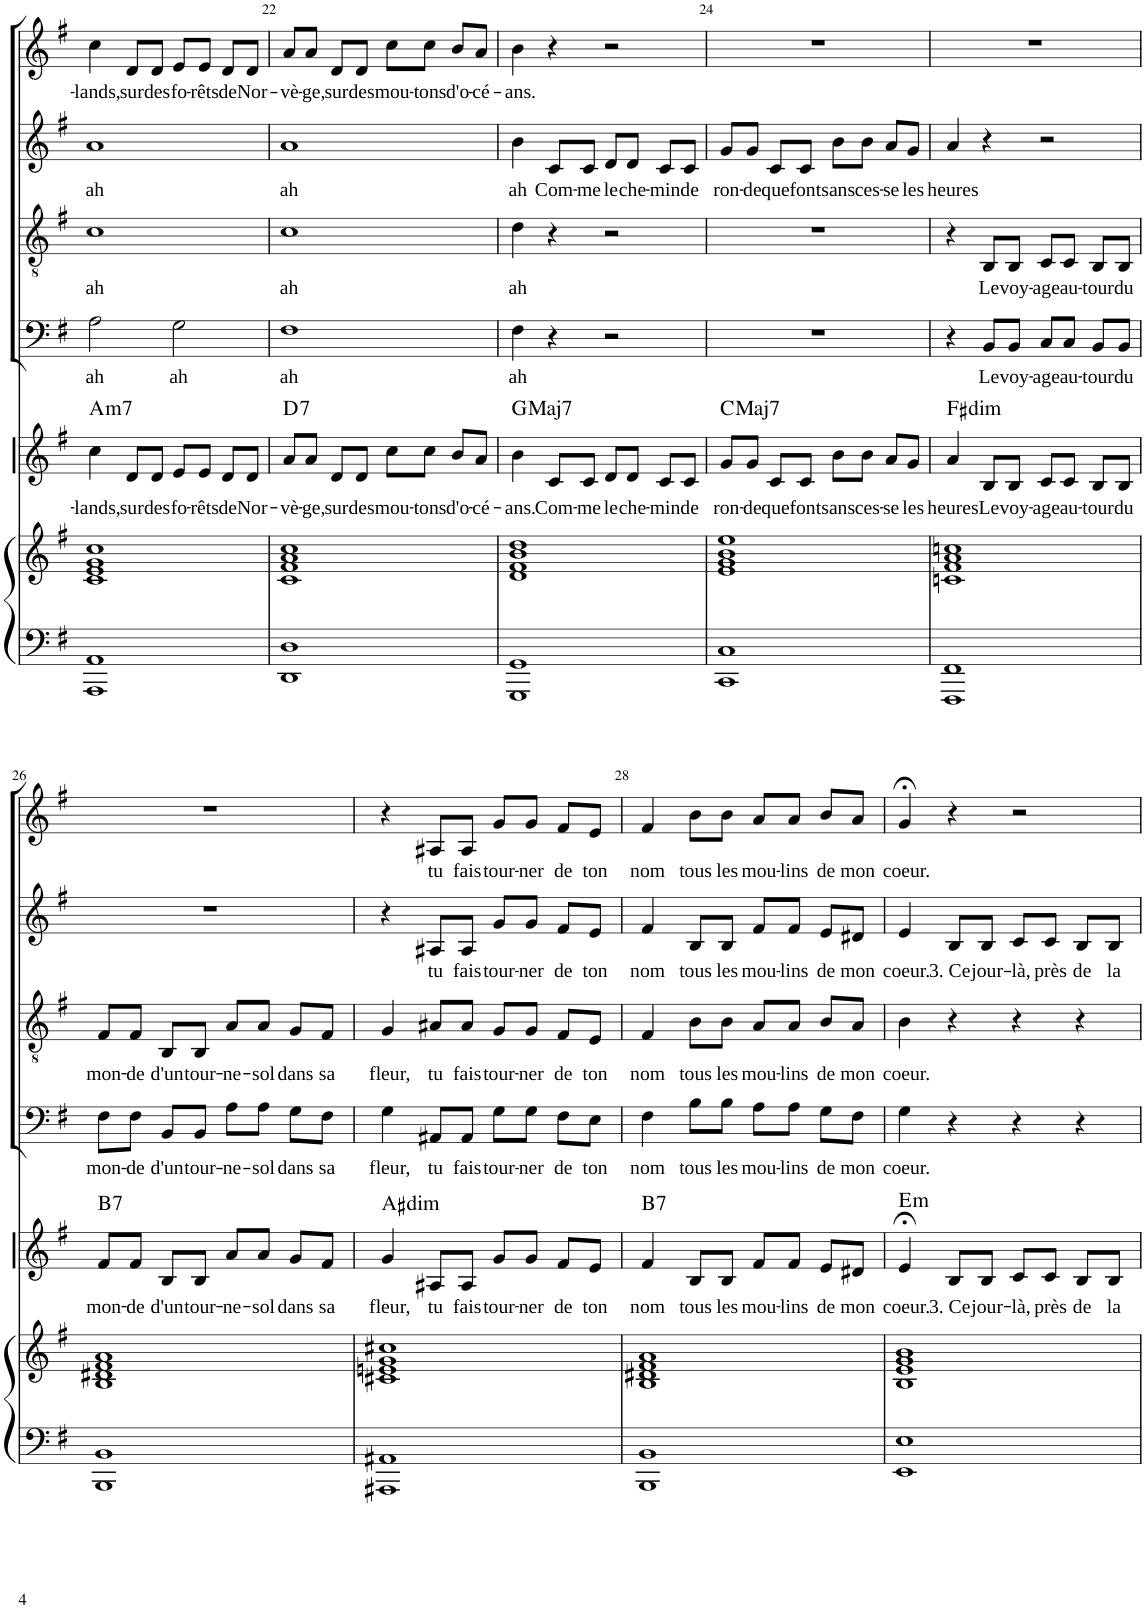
**kern	**kern	**kern	**text	**harte	**kern	**text	**kern	**text	**kern	**text	**kern	**text
*part6	*part6	*part5	*part5	*part5	*part4	*part4	*part3	*part3	*part2	*part2	*part1	*part1
*staff7	*staff6	*staff5	*staff5	*	*staff4	*staff4	*staff3	*staff3	*staff2	*staff2	*staff1	*staff1
*I"Piano	*	*I"Voix	*	*	*I"Bass	*	*I"Ténor	*	*I"Alto	*	*I"Soprano	*
*I'Pno	*	*	*	*	*	*	*	*	*	*	*	*
!!LO:PB:g=z
*clefF4	*clefG2	*clefG2	*	*	*clefF4	*	*clefGv2	*	*clefG2	*	*clefG2	*
*k[f#]	*k[f#]	*k[f#]	*	*	*k[f#]	*	*k[f#]	*	*k[f#]	*	*k[f#]	*
*M4/4	*M4/4	*M4/4	*	*	*M4/4	*	*M4/4	*	*M4/4	*	*M4/4	*
=21	=21	=21	=21	=21	=21	=21	=21	=21	=21	=21	=21	=21
!	!	!	!LO:LY:b	!LO:H:kt=m7	!	!LO:LY:b	!	!LO:LY:b	!	!LO:LY:b	!	!LO:LY:b
1AAA 1AA	1c 1e 1g 1cc	4cc\	-lands,	A:min7	2A\	ah	1c	ah	1a	ah	4cc\	-lands,
!	!	!	!LO:LY:b	!	!	!	!	!	!	!	!	!LO:LY:b
.	.	8d/L	sur	.	.	.	.	.	.	.	8d/L	sur
!	!	!	!LO:LY:b	!	!	!	!	!	!	!	!	!LO:LY:b
.	.	8d/J	des	.	.	.	.	.	.	.	8d/J	des
!	!	!	!LO:LY:b	!	!	!LO:LY:b	!	!	!	!	!	!LO:LY:b
.	.	8e/L	fo-	.	2G\	ah	.	.	.	.	8e/L	fo-
!	!	!	!LO:LY:b	!	!	!	!	!	!	!	!	!LO:LY:b
.	.	8e/J	-rêts	.	.	.	.	.	.	.	8e/J	-rêts
!	!	!	!LO:LY:b	!	!	!	!	!	!	!	!	!LO:LY:b
.	.	8d/L	de	.	.	.	.	.	.	.	8d/L	de
!	!	!	!LO:LY:b	!	!	!	!	!	!	!	!	!LO:LY:b
.	.	8d/J	Nor-	.	.	.	.	.	.	.	8d/J	Nor-
=22	=22	=22	=22	=22	=22	=22	=22	=22	=22	=22	=22	=22
!	!	!	!LO:LY:b	!LO:H:kt=7	!	!LO:LY:b	!	!LO:LY:b	!	!LO:LY:b	!	!LO:LY:b
1DD 1D	1c 1f# 1a 1cc	8a/L	-vè-	D:7	1F#	ah	1c	ah	1a	ah	8a/L	-vè-
!	!	!	!LO:LY:b	!	!	!	!	!	!	!	!	!LO:LY:b
.	.	8a/J	-ge,	.	.	.	.	.	.	.	8a/J	-ge,
!	!	!	!LO:LY:b	!	!	!	!	!	!	!	!	!LO:LY:b
.	.	8d/L	sur	.	.	.	.	.	.	.	8d/L	sur
!	!	!	!LO:LY:b	!	!	!	!	!	!	!	!	!LO:LY:b
.	.	8d/J	des	.	.	.	.	.	.	.	8d/J	des
!	!	!	!LO:LY:b	!	!	!	!	!	!	!	!	!LO:LY:b
.	.	8cc\L	mou-	.	.	.	.	.	.	.	8cc\L	mou-
!	!	!	!LO:LY:b	!	!	!	!	!	!	!	!	!LO:LY:b
.	.	8cc\J	-tons	.	.	.	.	.	.	.	8cc\J	-tons
!	!	!	!LO:LY:b	!	!	!	!	!	!	!	!	!LO:LY:b
.	.	8b/L	d'o-	.	.	.	.	.	.	.	8b/L	d'o-
!	!	!	!LO:LY:b	!	!	!	!	!	!	!	!	!LO:LY:b
.	.	8a/J	-cé-	.	.	.	.	.	.	.	8a/J	-cé-
=23	=23	=23	=23	=23	=23	=23	=23	=23	=23	=23	=23	=23
!	!	!	!LO:LY:b	!LO:H:kt=Maj7	!	!LO:LY:b	!	!LO:LY:b	!	!LO:LY:b	!	!LO:LY:b
1GGG 1GG	1d 1f# 1b 1dd	4b\	-ans.	G:maj7	4F#\	ah	4d\	ah	4b\	ah	4b\	-ans.
!	!	!	!LO:LY:b	!	!	!	!	!	!	!LO:LY:b	!	!
.	.	8c/L	Com-	.	4r	.	4r	.	8c/L	Com-	4r	.
!	!	!	!LO:LY:b	!	!	!	!	!	!	!LO:LY:b	!	!
.	.	8c/J	-me	.	.	.	.	.	8c/J	-me	.	.
!	!	!	!LO:LY:b	!	!	!	!	!	!	!LO:LY:b	!	!
.	.	8d/L	le	.	2r	.	2r	.	8d/L	le	2r	.
!	!	!	!LO:LY:b	!	!	!	!	!	!	!LO:LY:b	!	!
.	.	8d/J	che-	.	.	.	.	.	8d/J	che-	.	.
!	!	!	!LO:LY:b	!	!	!	!	!	!	!LO:LY:b	!	!
.	.	8c/L	-min	.	.	.	.	.	8c/L	-min	.	.
!	!	!	!LO:LY:b	!	!	!	!	!	!	!LO:LY:b	!	!
.	.	8c/J	de	.	.	.	.	.	8c/J	de	.	.
=24	=24	=24	=24	=24	=24	=24	=24	=24	=24	=24	=24	=24
!	!	!	!LO:LY:b	!LO:H:kt=Maj7	!	!	!	!	!	!LO:LY:b	!	!
1CC 1C	1e 1g 1b 1ee	8g/L	ron-	C:maj7	1r	.	1r	.	8g/L	ron-	1r	.
!	!	!	!LO:LY:b	!	!	!	!	!	!	!LO:LY:b	!	!
.	.	8g/J	-de	.	.	.	.	.	8g/J	-de	.	.
!	!	!	!LO:LY:b	!	!	!	!	!	!	!LO:LY:b	!	!
.	.	8c/L	que	.	.	.	.	.	8c/L	que	.	.
!	!	!	!LO:LY:b	!	!	!	!	!	!	!LO:LY:b	!	!
.	.	8c/J	font	.	.	.	.	.	8c/J	font	.	.
!	!	!	!LO:LY:b	!	!	!	!	!	!	!LO:LY:b	!	!
.	.	8b\L	sans	.	.	.	.	.	8b\L	sans	.	.
!	!	!	!LO:LY:b	!	!	!	!	!	!	!LO:LY:b	!	!
.	.	8b\J	ces-	.	.	.	.	.	8b\J	ces-	.	.
!	!	!	!LO:LY:b	!	!	!	!	!	!	!LO:LY:b	!	!
.	.	8a/L	-se	.	.	.	.	.	8a/L	-se	.	.
!	!	!	!LO:LY:b	!	!	!	!	!	!	!LO:LY:b	!	!
.	.	8g/J	les	.	.	.	.	.	8g/J	les	.	.
=25	=25	=25	=25	=25	=25	=25	=25	=25	=25	=25	=25	=25
!	!	!	!LO:LY:b	!LO:H:kt=dim	!	!	!	!	!	!LO:LY:b	!	!
1FFF# 1FF#	1cn 1f# 1a 1ccn	4a/	heures	F#:dim	4r	.	4r	.	4a/	heures	1r	.
!	!	!	!LO:LY:b	!	!	!LO:LY:b	!	!LO:LY:b	!	!	!	!
.	.	8B/L	Le	.	8BB/L	Le	8BB/L	Le	4r	.	.	.
!	!	!	!LO:LY:b	!	!	!LO:LY:b	!	!LO:LY:b	!	!	!	!
.	.	8B/J	voy-	.	8BB/J	voy-	8BB/J	voy-	.	.	.	.
!	!	!	!LO:LY:b	!	!	!LO:LY:b	!	!LO:LY:b	!	!	!	!
.	.	8c/L	-age	.	8C/L	-age	8C/L	-age	2r	.	.	.
!	!	!	!LO:LY:b	!	!	!LO:LY:b	!	!LO:LY:b	!	!	!	!
.	.	8c/J	au-	.	8C/J	au-	8C/J	au-	.	.	.	.
!	!	!	!LO:LY:b	!	!	!LO:LY:b	!	!LO:LY:b	!	!	!	!
.	.	8B/L	-tour	.	8BB/L	-tour	8BB/L	-tour	.	.	.	.
!	!	!	!LO:LY:b	!	!	!LO:LY:b	!	!LO:LY:b	!	!	!	!
.	.	8B/J	du	.	8BB/J	du	8BB/J	du	.	.	.	.
!!LO:LB:g=z
=26	=26	=26	=26	=26	=26	=26	=26	=26	=26	=26	=26	=26
!	!	!	!LO:LY:b	!LO:H:kt=7	!	!LO:LY:b	!	!LO:LY:b	!	!	!	!
1BBB 1BB	1B 1d#X 1f# 1a	8f#/L	mon-	B:7	8F#\L	mon-	8F#/L	mon-	1r	.	1r	.
!	!	!	!LO:LY:b	!	!	!LO:LY:b	!	!LO:LY:b	!	!	!	!
.	.	8f#/J	-de	.	8F#\J	-de	8F#/J	-de	.	.	.	.
!	!	!	!LO:LY:b	!	!	!LO:LY:b	!	!LO:LY:b	!	!	!	!
.	.	8B/L	d'un	.	8BB/L	d'un	8BB/L	d'un	.	.	.	.
!	!	!	!LO:LY:b	!	!	!LO:LY:b	!	!LO:LY:b	!	!	!	!
.	.	8B/J	tour-	.	8BB/J	tour-	8BB/J	tour-	.	.	.	.
!	!	!	!LO:LY:b	!	!	!LO:LY:b	!	!LO:LY:b	!	!	!	!
.	.	8a/L	-ne-	.	8A\L	-ne-	8A/L	-ne-	.	.	.	.
!	!	!	!LO:LY:b	!	!	!LO:LY:b	!	!LO:LY:b	!	!	!	!
.	.	8a/J	-sol	.	8A\J	-sol	8A/J	-sol	.	.	.	.
!	!	!	!LO:LY:b	!	!	!LO:LY:b	!	!LO:LY:b	!	!	!	!
.	.	8g/L	dans	.	8G\L	dans	8G/L	dans	.	.	.	.
!	!	!	!LO:LY:b	!	!	!LO:LY:b	!	!LO:LY:b	!	!	!	!
.	.	8f#/J	sa	.	8F#\J	sa	8F#/J	sa	.	.	.	.
=27	=27	=27	=27	=27	=27	=27	=27	=27	=27	=27	=27	=27
!	!	!	!LO:LY:b	!LO:H:kt=dim	!	!LO:LY:b	!	!LO:LY:b	!	!	!	!
1AAA#X 1AA#X	1c#X 1en 1g 1cc#X	4g/	fleur,	A#:dim	4G\	fleur,	4G/	fleur,	4r	.	4r	.
!	!	!	!LO:LY:b	!	!	!LO:LY:b	!	!LO:LY:b	!	!LO:LY:b	!	!LO:LY:b
.	.	8A#X/L	tu	.	8AA#X/L	tu	8A#X/L	tu	8A#X/L	tu	8A#X/L	tu
!	!	!	!LO:LY:b	!	!	!LO:LY:b	!	!LO:LY:b	!	!LO:LY:b	!	!LO:LY:b
.	.	8A#/J	fais	.	8AA#/J	fais	8A#/J	fais	8A#/J	fais	8A#/J	fais
!	!	!	!LO:LY:b	!	!	!LO:LY:b	!	!LO:LY:b	!	!LO:LY:b	!	!LO:LY:b
.	.	8g/L	tour-	.	8G\L	tour-	8G/L	tour-	8g/L	tour-	8g/L	tour-
!	!	!	!LO:LY:b	!	!	!LO:LY:b	!	!LO:LY:b	!	!LO:LY:b	!	!LO:LY:b
.	.	8g/J	-ner	.	8G\J	-ner	8G/J	-ner	8g/J	-ner	8g/J	-ner
!	!	!	!LO:LY:b	!	!	!LO:LY:b	!	!LO:LY:b	!	!LO:LY:b	!	!LO:LY:b
.	.	8f#/L	de	.	8F#\L	de	8F#/L	de	8f#/L	de	8f#/L	de
!	!	!	!LO:LY:b	!	!	!LO:LY:b	!	!LO:LY:b	!	!LO:LY:b	!	!LO:LY:b
.	.	8e/J	ton	.	8E\J	ton	8E/J	ton	8e/J	ton	8e/J	ton
=28	=28	=28	=28	=28	=28	=28	=28	=28	=28	=28	=28	=28
!	!	!	!LO:LY:b	!LO:H:kt=7	!	!LO:LY:b	!	!LO:LY:b	!	!LO:LY:b	!	!LO:LY:b
1BBB 1BB	1B 1d#X 1f# 1a	4f#/	nom	B:7	4F#\	nom	4F#/	nom	4f#/	nom	4f#/	nom
!	!	!	!LO:LY:b	!	!	!LO:LY:b	!	!LO:LY:b	!	!LO:LY:b	!	!LO:LY:b
.	.	8B/L	tous	.	8B\L	tous	8B\L	tous	8B/L	tous	8b\L	tous
!	!	!	!LO:LY:b	!	!	!LO:LY:b	!	!LO:LY:b	!	!LO:LY:b	!	!LO:LY:b
.	.	8B/J	les	.	8B\J	les	8B\J	les	8B/J	les	8b\J	les
!	!	!	!LO:LY:b	!	!	!LO:LY:b	!	!LO:LY:b	!	!LO:LY:b	!	!LO:LY:b
.	.	8f#/L	mou-	.	8A\L	mou-	8A/L	mou-	8f#/L	mou-	8a/L	mou-
!	!	!	!LO:LY:b	!	!	!LO:LY:b	!	!LO:LY:b	!	!LO:LY:b	!	!LO:LY:b
.	.	8f#/J	-lins	.	8A\J	-lins	8A/J	-lins	8f#/J	-lins	8a/J	-lins
!	!	!	!LO:LY:b	!	!	!LO:LY:b	!	!LO:LY:b	!	!LO:LY:b	!	!LO:LY:b
.	.	8e/L	de	.	8G\L	de	8B/L	de	8e/L	de	8b/L	de
!	!	!	!LO:LY:b	!	!	!LO:LY:b	!	!LO:LY:b	!	!LO:LY:b	!	!LO:LY:b
.	.	8d#X/J	mon	.	8F#\J	mon	8A/J	mon	8d#X/J	mon	8a/J	mon
=29	=29	=29	=29	=29	=29	=29	=29	=29	=29	=29	=29	=29
!	!	!	!LO:LY:b	!LO:H:kt=m	!	!LO:LY:b	!	!LO:LY:b	!	!LO:LY:b	!	!LO:LY:b
1EE 1E	1B 1e 1g 1b	4e;</	coeur.	E:min	4G\	coeur.	4B\	coeur.	4e/	coeur.	4g;</	coeur.
!	!	!	!LO:LY:b	!	!	!	!	!	!	!LO:LY:b	!	!
.	.	8B/L	3. Ce	.	4r	.	4r	.	8B/L	3. Ce	4r	.
!	!	!	!LO:LY:b	!	!	!	!	!	!	!LO:LY:b	!	!
.	.	8B/J	jour-	.	.	.	.	.	8B/J	jour-	.	.
!	!	!	!LO:LY:b	!	!	!	!	!	!	!LO:LY:b	!	!
.	.	8c/L	-là,	.	4r	.	4r	.	8c/L	-là,	2r	.
!	!	!	!LO:LY:b	!	!	!	!	!	!	!LO:LY:b	!	!
.	.	8c/J	près	.	.	.	.	.	8c/J	près	.	.
!	!	!	!LO:LY:b	!	!	!	!	!	!	!LO:LY:b	!	!
.	.	8B/L	de	.	4r	.	4r	.	8B/L	de	.	.
!	!	!	!LO:LY:b	!	!	!	!	!	!	!LO:LY:b	!	!
.	.	8B/J	la	.	.	.	.	.	8B/J	la	.	.
=	=	=	=	=	=	=	=	=	=	=	=	=
*-	*-	*-	*-	*-	*-	*-	*-	*-	*-	*-	*-	*-
